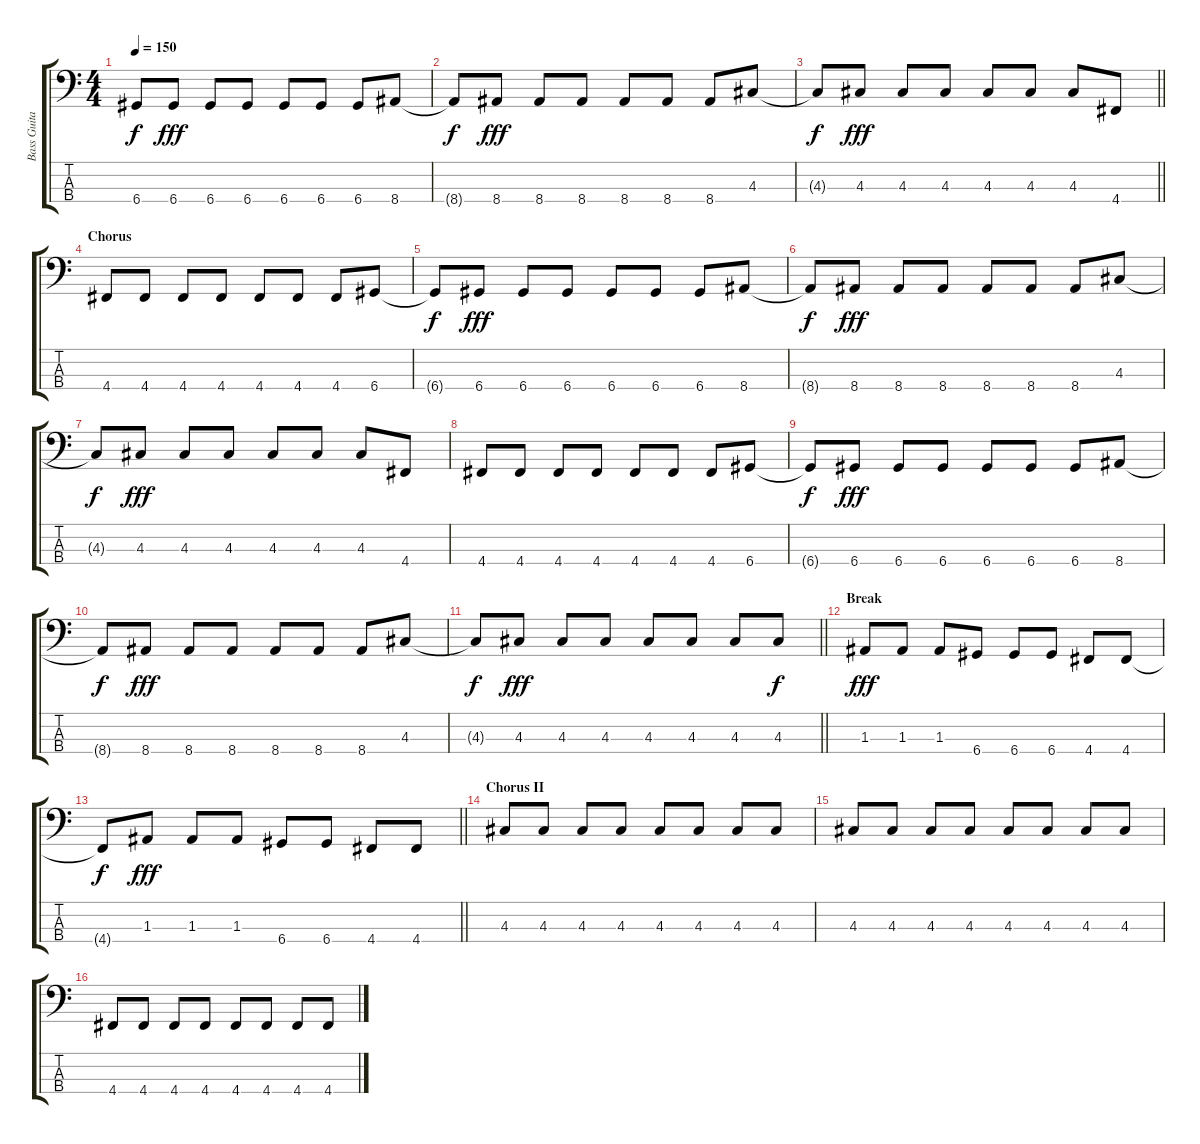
\track ("Bass Guitar" "Bass Guita") {instrument electricbassfinger}
\staff {score tabs}
\tuning (G2 D2 A1 D1) {hide}
\ts (4 4)
\tempo 150
\clef f4
\ks c
6.4{t}.8{dy f} 6.4.8{dy fff} 6.4.8 6.4.8 6.4.8 6.4.8 6.4.8 8.4.8 |
8.4{t}.8{dy f} 8.4.8{dy fff} 8.4.8 8.4.8 8.4.8 8.4.8 8.4.8 4.3.8 |
\barLineRight lightlight
4.3{t}.8{dy f} 4.3.8{dy fff} 4.3.8 4.3.8 4.3.8 4.3.8 4.3.8 4.4.8 |
\section ("" "Chorus")
4.4.8 4.4.8 4.4.8 4.4.8 4.4.8 4.4.8 4.4.8 6.4.8 |
6.4{t}.8{dy f} 6.4.8{dy fff} 6.4.8 6.4.8 6.4.8 6.4.8 6.4.8 8.4.8 |
8.4{t}.8{dy f} 8.4.8{dy fff} 8.4.8 8.4.8 8.4.8 8.4.8 8.4.8 4.3.8 |
4.3{t}.8{dy f} 4.3.8{dy fff} 4.3.8 4.3.8 4.3.8 4.3.8 4.3.8 4.4.8 |
4.4.8 4.4.8 4.4.8 4.4.8 4.4.8 4.4.8 4.4.8 6.4.8 |
6.4{t}.8{dy f} 6.4.8{dy fff} 6.4.8 6.4.8 6.4.8 6.4.8 6.4.8 8.4.8 |
8.4{t}.8{dy f} 8.4.8{dy fff} 8.4.8 8.4.8 8.4.8 8.4.8 8.4.8 4.3.8 |
\barLineRight lightlight
4.3{t}.8{dy f} 4.3.8{dy fff} 4.3.8 4.3.8 4.3.8 4.3.8 4.3.8 4.3.8{dy f} |
\section ("" "Break")
1.3.8{dy fff} 1.3.8 1.3.8 6.4.8 6.4.8 6.4.8 4.4.8 4.4.8 |
\barLineRight lightlight
4.4{t}.8{dy f} 1.3.8{dy fff} 1.3.8 1.3.8 6.4.8 6.4.8 4.4.8 4.4.8 |
\section ("" "Chorus II")
4.3.8 4.3.8 4.3.8 4.3.8 4.3.8 4.3.8 4.3.8 4.3.8 |
4.3.8 4.3.8 4.3.8 4.3.8 4.3.8 4.3.8 4.3.8 4.3.8 |
4.4.8 4.4.8 4.4.8 4.4.8 4.4.8 4.4.8 4.4.8 4.4.8
